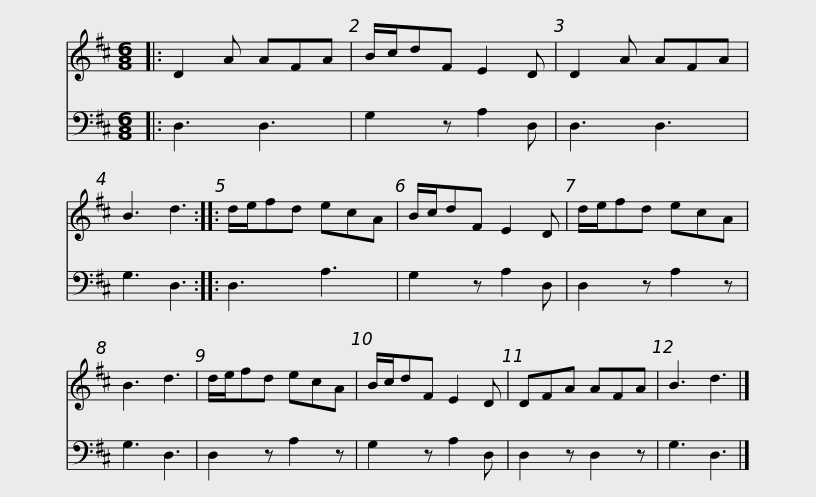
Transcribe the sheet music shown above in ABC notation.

X:1
%%score 1 2
L:1/8
M:6/8
I:linebreak $
K:D
V:1 treble
V:2 bass
V:1
|: D2 A AFA | B/c/dF E2 D | D2 A AFA | B3 d3 :: d/e/fd ecA | %5
 B/c/dF E2 D | d/e/fd ecA |$ B3 d3 | d/e/fd ecA | B/c/dF E2 D | %10
 DFA AFA | B3 d3 |] %12
V:2
|: D,3 D,3 | G,2 z A,2 D, | D,3 D,3 | G,3 D,3 :: D,3 A,3 | %5
 G,2 z A,2 D, | D,2 z A,2 z |$ G,3 D,3 | D,2 z A,2 z | G,2 z A,2 D, | %10
 D,2 z D,2 z | G,3 D,3 |] %12
